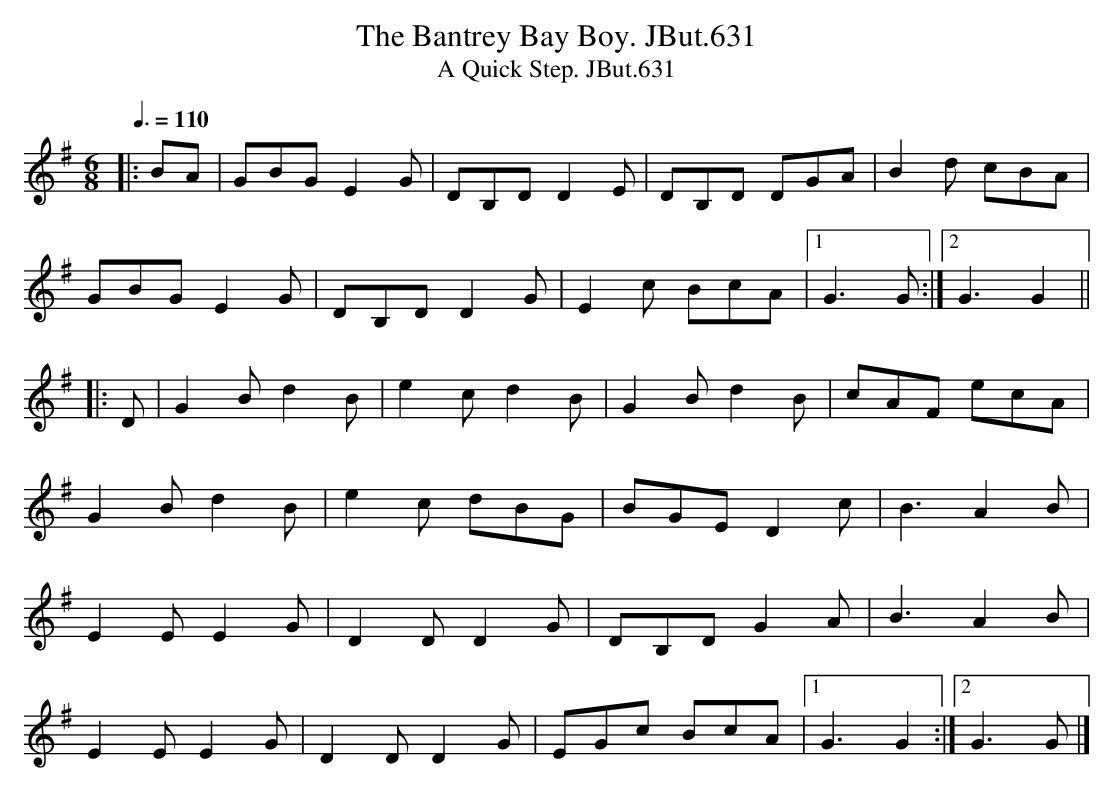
X:1
T:Bantrey Bay Boy. JBut.631, The
T:Quick Step. JBut.631, A
M:6/8
L:1/8
Q:3/8=110
K:G
|:BA|GBG E2G|DB,D D2E|DB,D DGA|B2d cBA|
GBG E2G|DB,D D2G|E2c BcA|1 G3 G:|2 G3 G2||
|:D|G2B d2B|e2c d2B|G2B d2B|cAF ecA|
G2B d2B|e2c dBG|BGE D2c|B3 A2B|
E2E E2G|D2D D2G|DB,D G2A|B3 A2B|
E2E E2G|D2D D2G|EGc BcA|1 G3 G2:|2 G3 G|]
